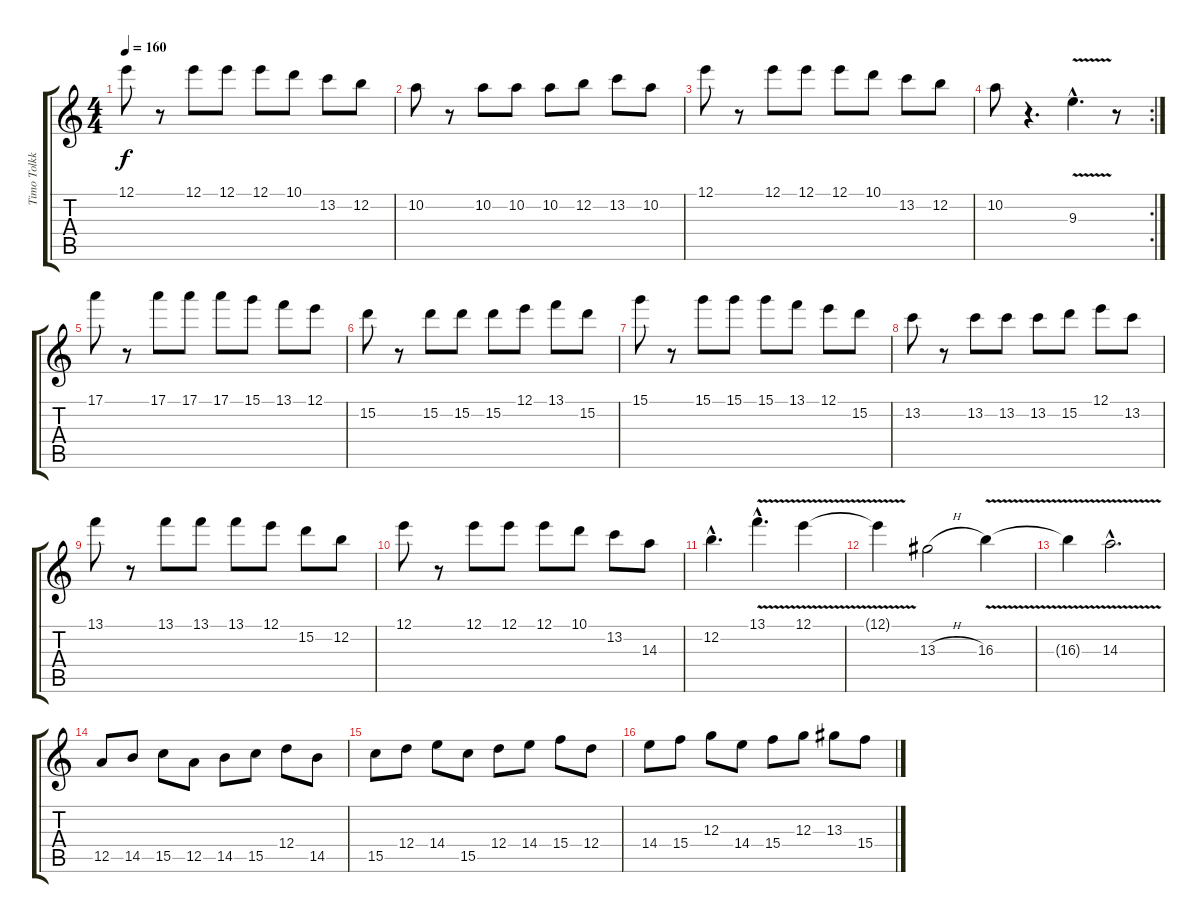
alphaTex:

\track ("Timo Tolkki" "Timo Tolkk") {instrument overdrivenguitar}
\staff {score tabs}
\tuning (E4 B3 G3 D3 A2 E2) {hide}
\ts (4 4)
\tempo 160
\clef g2
\ks c
12.1.8{dy f instrument overdrivenguitar} r.8 12.1.8 12.1.8 12.1.8 10.1.8 13.2.8 12.2.8 |
10.2.8 r.8 10.2.8 10.2.8 10.2.8 12.2.8 13.2.8 10.2.8 |
12.1.8 r.8 12.1.8 12.1.8 12.1.8 10.1.8 13.2.8 12.2.8 |
\rc 2
10.2.8 r.4{d} 9.3{v hac}.4{d} r.8 |
17.1.8 r.8 17.1.8 17.1.8 17.1.8 15.1.8 13.1.8 12.1.8 |
15.2.8 r.8 15.2.8 15.2.8 15.2.8 12.1.8 13.1.8 15.2.8 |
15.1.8 r.8 15.1.8 15.1.8 15.1.8 13.1.8 12.1.8 15.2.8 |
13.2.8 r.8 13.2.8 13.2.8 13.2.8 15.2.8 12.1.8 13.2.8 |
13.1.8 r.8 13.1.8 13.1.8 13.1.8 12.1.8 15.2.8 12.2.8 |
12.1.8 r.8 12.1.8 12.1.8 12.1.8 10.1.8 13.2.8 14.3.8 |
12.2{hac}.4{d} 13.1{v hac}.4{d} 12.1{v}.4 |
12.1{t}.4 13.3{h}.2 16.3{v}.4 |
16.3{t}.4 14.3{v hac}.2{d} |
12.5.8 14.5.8 15.5.8 12.5.8 14.5.8 15.5.8 12.4.8 14.5.8 |
15.5.8 12.4.8 14.4.8 15.5.8 12.4.8 14.4.8 15.4.8 12.4.8 |
14.4.8 15.4.8 12.3.8 14.4.8 15.4.8 12.3.8 13.3.8 15.4.8
